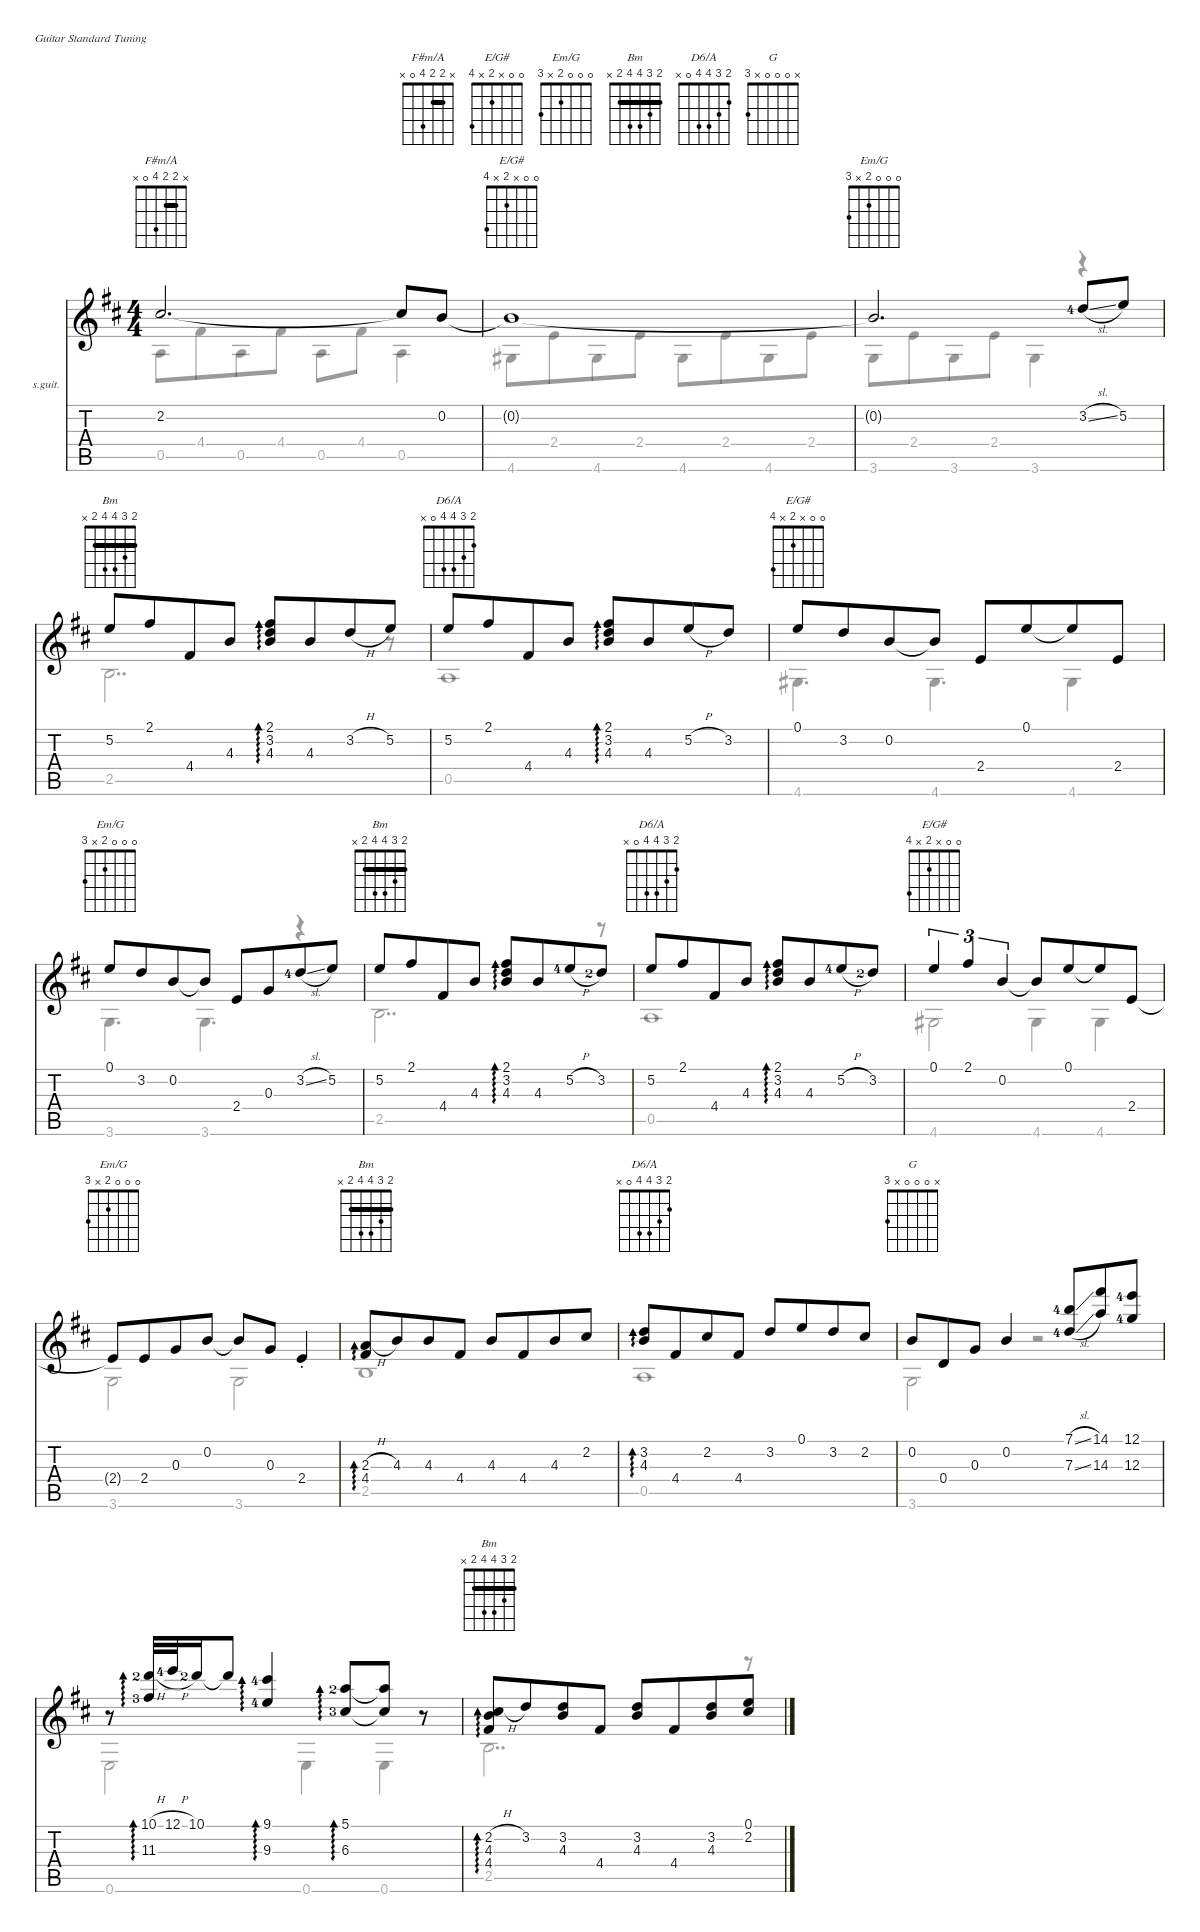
\defaultSystemsLayout 4
\hideDynamics
\bracketExtendMode nobrackets
\firstSystemTrackNameOrientation horizontal
\otherSystemsTrackNameOrientation horizontal
\chordDiagramsInScore
\defaultBarNumberDisplay Hide
\track ("Steel Guitar" "s.guit.") {instrument acousticguitarsteel}
\staff {score tabs}
\tuning (E4 B3 G3 D3 A2 E2)
\chord ("F#m/A" x 2 2 4 0 x) {barre 2}
\chord ("E/G#" 0 0 x 2 x 4)
\chord ("Em/G" 0 0 0 2 x 3)
\chord ("Bm" 2 3 4 4 2 x) {barre 2}
\chord ("D6/A" 2 3 4 4 0 x)
\chord ("G" x 0 0 0 x 3)
\voice
\ts (4 4)
\tempo (110 hide)
\clef g2
\ks bminor
2.2{t}.2{d ch "F#m/A" dy mf} 2.2{t}.8 0.2.8 |
0.2{t}.1{ch "E/G#"} |
0.2{t}.2{d ch "Em/G"} 3.2{sl lf 5}.8 5.2.8 |
5.2.8{ch "Bm" beam merge} 2.1.8{beam merge} 4.4.8 4.3.8 (3.2 2.1 4.3).8{ad 0 beam merge} 4.3.8{beam merge} 3.2{h}.8 5.2.8 |
5.2.8{ch "D6/A" beam merge} 2.1.8{beam merge} 4.4.8{beam merge} 4.3.8 (2.1 3.2 4.3).8{ad 0 beam merge} 4.3.8{beam merge} 5.2{h}.8 3.2.8 |
0.1.8{ch "E/G#" beam merge} 3.2.8{beam merge} 0.2.8 0.2{t}.8 2.4.8{beam merge} 0.1.8{beam merge} 0.1{t}.8 2.4.8 |
0.1.8{ch "Em/G" beam merge} 3.2.8{beam merge} 0.2.8 0.2{t}.8 2.4.8{beam merge} 0.3.8{beam merge} 3.2{sl lf 5}.8 5.2.8 |
5.2.8{ch "Bm" beam merge} 2.1.8{beam merge} 4.4.8 4.3.8 (3.2 2.1 4.3).8{ad 0 beam merge} 4.3.8{beam merge} 5.2{h lf 5}.8 3.2{lf 3}.8 |
5.2.8{ch "D6/A" beam merge} 2.1.8{beam merge} 4.4.8{beam merge} 4.3.8 (2.1 3.2 4.3).8{ad 0 beam merge} 4.3.8{beam merge} 5.2{h lf 5}.8 3.2{lf 3}.8 |
0.1.4{tu (3 2) ch "E/G#"} 2.1.4{tu (3 2)} 0.2.4{tu (3 2)} 0.2{t}.8{beam merge} 0.1.8{beam merge} 0.1{t}.8 2.4.8 |
2.4{t}.8{ch "Em/G" beam merge} 2.4.8{beam merge} 0.3.8 0.2.8 0.2{t}.8 0.3.8 2.4{st}.4 |
\scale
0.838567 (2.3{h} 4.4).8{ad 0 ch "Bm" beam merge} 4.3.8{beam merge} 4.3.8{beam merge} 4.4.8 4.3.8{beam merge} 4.4.8{beam merge} 4.3.8 2.2.8 |
\scale
0.628972 (3.2 4.3).8{ad 0 ch "D6/A" beam merge} 4.4.8{beam merge} 2.2.8 4.4.8 3.2.8{beam merge} 0.1.8{beam merge} 3.2.8{beam merge} 2.2.8 |
\scale
0.971125 0.2.8{ch "G" beam merge} 0.4.8{beam merge} 0.3.8 0.2.4 (7.1{sl lf 5} 7.3{sl lf 5}).8{beam merge} (14.1 14.3).8{beam merge} (12.1{lf 5} 12.3{lf 5}).8 |
\scale
1.56161 r.8 (10.1{h lf 3} 11.3{lf 4}).32{ad 0} 12.1{h lf 5}.32{beam merge} 10.1{lf 3}.16{beam merge} 10.1{t}.8 (9.1{lf 5} 9.3{lf 5}).4{ad 0} (5.1{lf 3} 6.3{lf 4}).8{ad 0 beam merge} (5.1{t} 6.3{t}).8 r.8 |
\scale
1.20034 (2.2{h} 4.3 4.4).8{ad 0 ch "Bm" beam merge} 3.2.8{beam merge} (3.2 4.3).8 4.4.8 (3.2 4.3).8{beam merge} 4.4.8{beam merge} (3.2 4.3).8{beam merge} (0.1 2.2).8
\voice
\clef g2
\ottava regular
\simile none
\ks bminor
0.5.8{dy mf beam merge} 4.4.8{beam merge} 0.5.8{beam merge} 4.4.8 0.5.8 4.4.8 0.5.4{beam merge} |
4.6.8{beam merge} 2.4.8{beam merge} 4.6.8{beam merge} 2.4.8 4.6.8 2.4.8{beam merge} 4.6.8{beam merge} 2.4.8 |
3.6.8{beam merge} 2.4.8{beam merge} 3.6.8 2.4.8 3.6.4 r.4 |
2.5.2{dd} r.8 |
0.5.1 |
4.6.4{d} 4.6.4{d} 4.6.4 |
3.6.4{d} 3.6.4{d} r.4 |
2.5.2{dd} r.8 |
0.5.1 |
4.6.2 4.6.4 4.6.4 |
3.6.2 3.6.2 |
\scale
0.838567 2.5.1 |
\scale
0.628972 0.5.1 |
\scale
0.971125 3.6.2 r.2 |
\scale
1.56161 0.6.2 0.6.4 0.6.4 |
\scale
1.20034 2.5.2{dd} r.8
